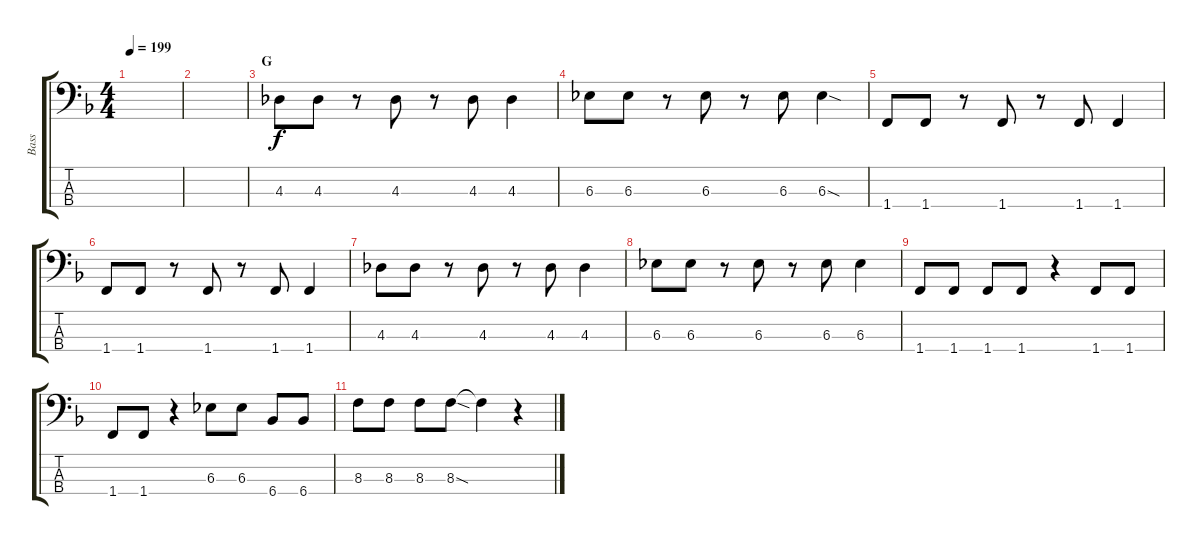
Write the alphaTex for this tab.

\track ("Bass" "Bass") {instrument electricbasspick}
\staff {score tabs}
\tuning (G2 D2 A1 E1) {hide}
\ts (4 4)
\tempo 199
\clef f4
\ks f
|
|
\section ("" "G")
4.3.8 4.3.8 r.8 4.3.8 r.8 4.3.8 4.3.4 |
6.3.8 6.3.8 r.8 6.3.8 r.8 6.3.8 6.3{sod}.4 |
1.4.8 1.4.8 r.8 1.4.8 r.8 1.4.8 1.4.4 |
1.4.8 1.4.8 r.8 1.4.8 r.8 1.4.8 1.4.4 |
4.3.8 4.3.8 r.8 4.3.8 r.8 4.3.8 4.3.4 |
6.3.8 6.3.8 r.8 6.3.8 r.8 6.3.8 6.3.4 |
1.4.8 1.4.8 1.4.8 1.4.8 r.4 1.4.8 1.4.8 |
1.4.8 1.4.8 r.4 6.3.8 6.3.8 6.4.8 6.4.8 |
8.3.8 8.3.8 8.3.8 8.3{sod}.8 8.3{t}.4 r.4
